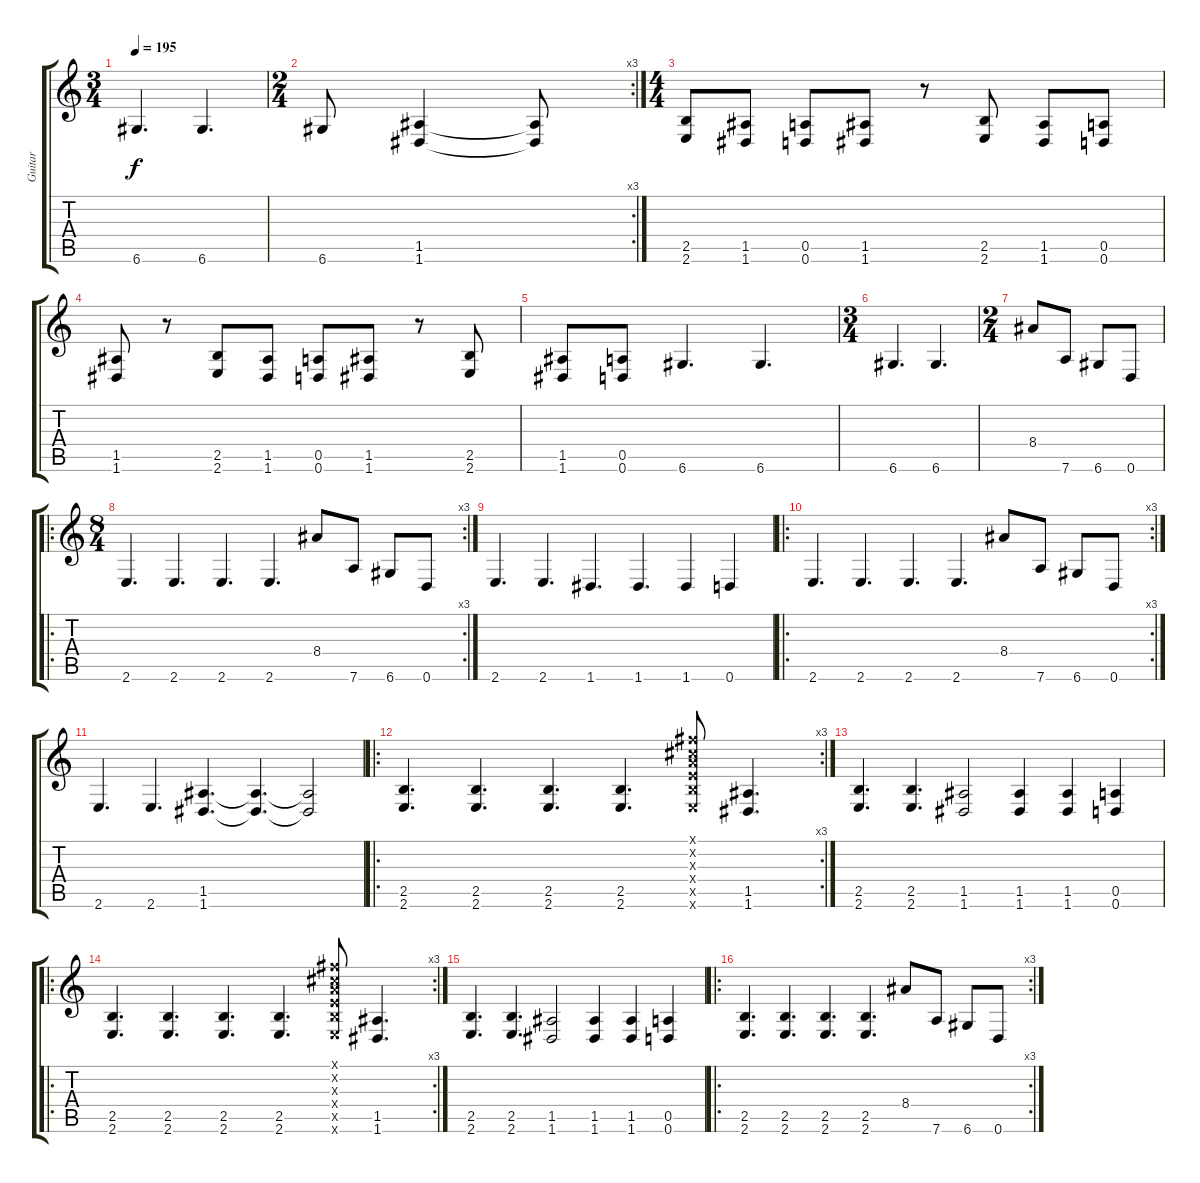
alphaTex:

\track ("Guitar" "Guitar") {instrument distortionguitar}
\staff {score tabs}
\tuning (E4 B3 G3 D3 A2 D2) {hide}
\ts (3 4)
\tempo 195
\clef g2
\ks c
6.6.4{d dy f} 6.6.4{d} |
\rc 3
\ts (2 4)
6.6.8 (1.5 1.6).4 (1.5{t} 1.6{t}).8 |
\ts (4 4)
(2.5 2.6).8 (1.5 1.6).8 (0.5 0.6).8 (1.5 1.6).8 r.8 (2.5 2.6).8 (1.5 1.6).8 (0.5 0.6).8 |
(1.5 1.6).8 r.8 (2.5 2.6).8 (1.5 1.6).8 (0.5 0.6).8 (1.5 1.6).8 r.8 (2.5 2.6).8 |
(1.5 1.6).8 (0.5 0.6).8 6.6.4{d} 6.6.4{d} |
\ts (3 4)
6.6.4{d} 6.6.4{d} |
\ts (2 4)
8.4.8 7.6.8 6.6.8 0.6.8 |
\ro
\rc 3
\ts (8 4)
2.6.4{d} 2.6.4{d} 2.6.4{d} 2.6.4{d} 8.4.8 7.6.8 6.6.8 0.6.8 |
2.6.4{d} 2.6.4{d} 1.6.4{d} 1.6.4{d} 1.6.4 0.6.4 |
\ro
\rc 3
2.6.4{d} 2.6.4{d} 2.6.4{d} 2.6.4{d} 8.4.8 7.6.8 6.6.8 0.6.8 |
2.6.4{d} 2.6.4{d} (1.5 1.6).4{d} (1.5{t} 1.6{t}).4{d} (1.5{t} 1.6{t}).2 |
\ro
\rc 3
(2.5 2.6).4{d} (2.5 2.6).4{d} (2.5 2.6).4{d} (2.5 2.6).4{d} (2.1{x} 2.2{x} 2.3{x} 2.4{x} 2.5{x} 2.6{x}).8 (1.5 1.6).4{d} |
(2.5 2.6).4{d} (2.5 2.6).4{d} (1.5 1.6).2 (1.5 1.6).4 (1.5 1.6).4 (0.5 0.6).4 |
\ro
\rc 3
(2.5 2.6).4{d} (2.5 2.6).4{d} (2.5 2.6).4{d} (2.5 2.6).4{d} (2.1{x} 2.2{x} 2.3{x} 2.4{x} 2.5{x} 2.6{x}).8 (1.5 1.6).4{d} |
(2.5 2.6).4{d} (2.5 2.6).4{d} (1.5 1.6).2 (1.5 1.6).4 (1.5 1.6).4 (0.5 0.6).4 |
\ro
\rc 3
(2.5 2.6).4{d} (2.5 2.6).4{d} (2.5 2.6).4{d} (2.5 2.6).4{d} 8.4.8 7.6.8 6.6.8 0.6.8
